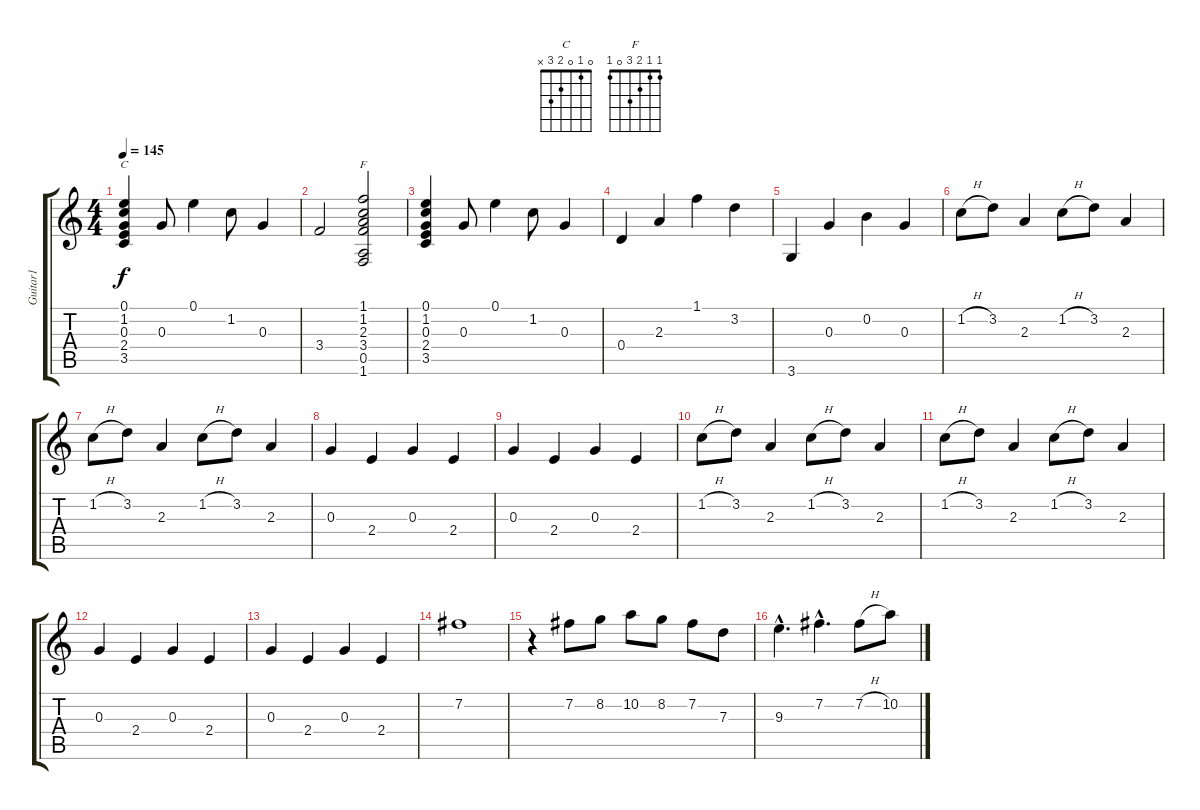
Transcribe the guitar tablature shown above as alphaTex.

\track ("Guitar1" "Guitar1") {instrument distortionguitar}
\staff {score tabs}
\tuning (E4 B3 G3 D3 A2 E2) {hide}
\chord ("C" 0 1 0 2 3 x)
\chord ("F" 1 1 2 3 0 1)
\ts (4 4)
\tempo 145
\clef g2
\ks c
(0.1 1.2 0.3 2.4 3.5).4{ch "C" dy f} 0.3.8 0.1.4 1.2.8 0.3.4 |
3.4.2 (1.1 1.2 2.3 3.4 0.5 1.6).2{ch "F"} |
(0.1 1.2 0.3 2.4 3.5).4 0.3.8 0.1.4 1.2.8 0.3.4 |
0.4.4 2.3.4 1.1.4 3.2.4 |
3.6.4 0.3.4 0.2.4 0.3.4 |
1.2{h}.8 3.2.8 2.3.4 1.2{h}.8 3.2.8 2.3.4 |
1.2{h}.8 3.2.8 2.3.4 1.2{h}.8 3.2.8 2.3.4 |
0.3.4 2.4.4 0.3.4 2.4.4 |
0.3.4 2.4.4 0.3.4 2.4.4 |
1.2{h}.8 3.2.8 2.3.4 1.2{h}.8 3.2.8 2.3.4 |
1.2{h}.8 3.2.8 2.3.4 1.2{h}.8 3.2.8 2.3.4 |
0.3.4 2.4.4 0.3.4 2.4.4 |
0.3.4 2.4.4 0.3.4 2.4.4 |
7.2.1 |
r.4 7.2.8 8.2.8 10.2.8 8.2.8 7.2.8 7.3.8 |
9.3{hac}.4{d} 7.2{hac}.4{d} 7.2{h}.8 10.2.8
